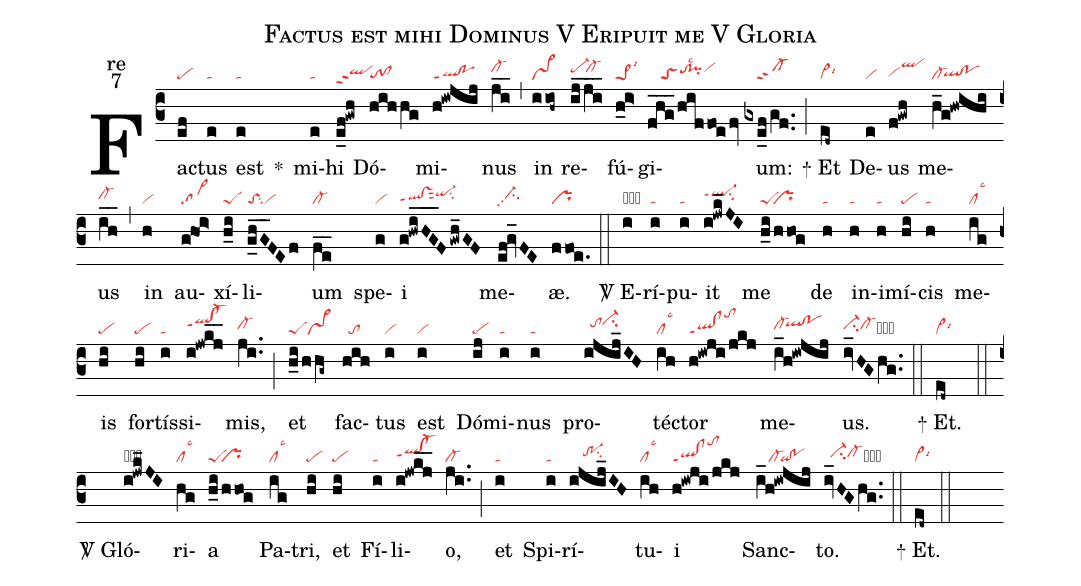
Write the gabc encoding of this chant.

name:Factus est mihi Dominus V Eripuit me V Gloria;
office-part:re;
mode:7;
nabc-lines:1;
%%
(c3) Fac(ef|pe)tus(e|ta) est(e|ta) <sp>*</sp>() mi(e|ta)hi(e_f!gwh|qlhhppt2) Dó(hihhg|to!cl)mi(h!iwjij|ql!poppt1)nus(ji__|cl-hi) (,) in(iioh~|vs>) re(ij_ji__|pe-hi`cl-hi)fú(h_i>|pe>1lsi3)gi(fhg___/hiffoe/fv|////toStohh!pihhlsc2vihi)um:(gxe_f/gf..|////cl-ppt2) (;)
<sp>+</sp> Et(ed~|vi>lsi6) De(e|vi)us(f!gwh|vihgqlhk) me(h_g!hwihi|cl-`qlhg!pohg)us(ih__|cl-hh) (,) in(h|vi) au(g@hoi>|sa>)xí(h_i|peS)li(g_hG__FEf|toSsu2vi)um(fe__|cl-) spe(g|vi)i(g!hwiHG___F/gwh_GF|qlhg!vshgppt1sut2qi-hisu2) me(ef!gv_FE|//ci-hhpp2)æ.(ffoe.|pr) (::)

<sp>V/</sp> E(i|obta)rí(i|ta)pu(i|ta)it(i!jwk_JI|ql-hippt1su2) me(h_i/hhog|peS``pr) de(h|ta) in(h|ta)i(h|ta)mí(hi|pe)cis(h|ta) me(ig|cllsc3)is(hi|pe) for(hi|pe)tís(i|ta)si(i!jwkj__|qlhi!cl-hippt1)mis,(ji..|cl-hh) (;) et(h_i/hhg~|peSvs>) fac(hih|//to)tus(i|vi) est(i|vi) Dó(ij|pe)mi(i|ta)nus(i|ta) pro(ijij_IH|//tohici-hj)téc(ih|cllsc3)tor(h!iwji/jkj|ql!clppt1tohm) me(i_h!iwjij|cl-hh`qlhi!pohi)us.(iv_HGhg..|ci-hhcl-hhcb) (::)

<sp>+</sp> Et.(ed~|vi>lsi6) (::)

<sp>V/</sp> Gló(i!jwk_JI|obql-hjppt1su2)ri(hg|cllsc3)a(h_i/hhog|peS``pr) Pa(ig|cllsc3)tri,(hi|pe) et(hi|pe) Fí(i|ta)li(i!jwkj__|qlhh!cl-hhppt1)o,(ji..|cl-) (;) et(i|ta) Spi(i|ta)rí(ijij_IH|////tr-1hhsu2)tu(ih|cllsc3)i(h!iwji/jkj|ql!clppt1tohm) Sanc(i_h!iwjij|////cl-`qi!po)to.(iv_HGhg..|//ci-hhcl-hhcb) (::)

<sp>+</sp> Et.(ed~|vi>lsi6) (::)
